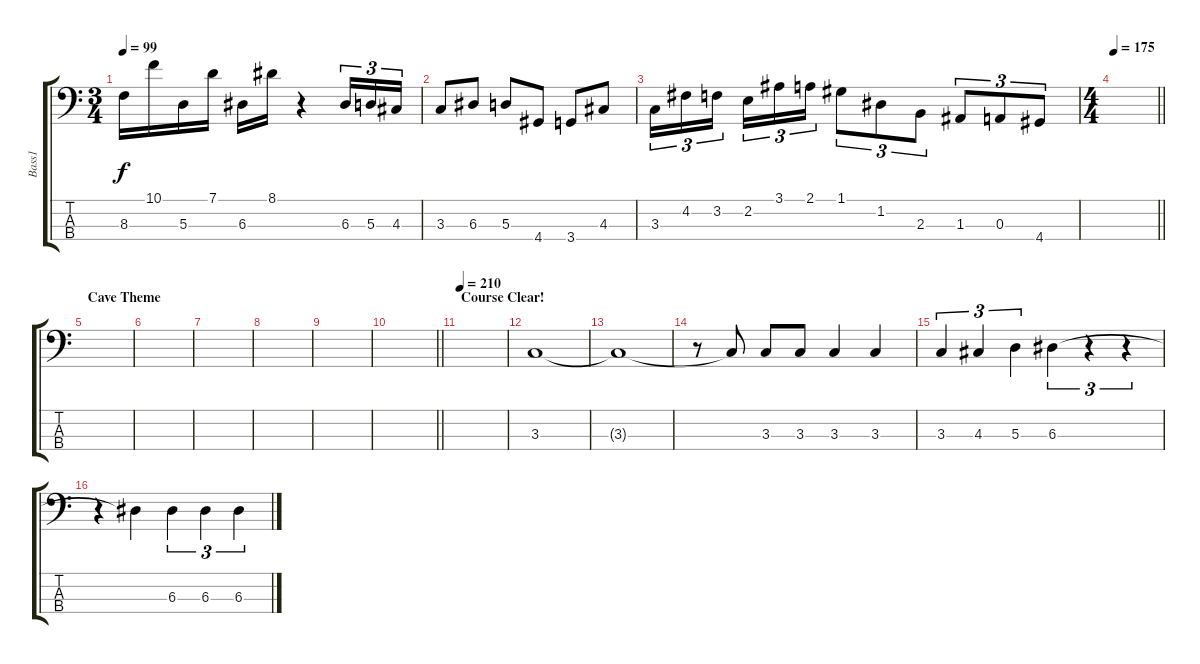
\track ("Bass1" "Bass1") {instrument electricbassfinger}
\staff {score tabs}
\tuning (G2 D2 A1 E1) {hide}
\ts (3 4)
\tempo 99
\clef f4
\ks c
8.3.16{dy f} 10.1.16 5.3.16 7.1.16 6.3.16 8.1.16 r.4 6.3.16{tu (3 2)} 5.3.16{tu (3 2)} 4.3.16{tu (3 2)} |
3.3.8 6.3.8 5.3.8 4.4.8 3.4.8 4.3.8 |
3.3.16{tu (3 2)} 4.2.16{tu (3 2)} 3.2.16{tu (3 2) beam splitsecondary} 2.2.16{tu (3 2)} 3.1.16{tu (3 2)} 2.1.16{tu (3 2)} 1.1.8{tu (3 2)} 1.2.8{tu (3 2)} 2.3.8{tu (3 2)} 1.3.8{tu (3 2)} 0.3.8{tu (3 2)} 4.4.8{tu (3 2)} |
\ts (4 4)
\tempo 175
\barLineRight lightlight
|
\section ("" "Cave Theme")
|
|
|
|
|
\barLineRight lightlight
|
\section ("" "Course Clear!")
\tempo 210
|
3.3.1 |
3.3{t}.1 |
r.8 3.3{t}.8 3.3.8 3.3.8 3.3.4 3.3.4 |
3.3.4{tu (3 2)} 4.3.4{tu (3 2)} 5.3.4{tu (3 2)} 6.3.4{tu (3 2)} r.4{tu (3 2)} r.4{tu (3 2)} |
r.4 6.3{t}.4 6.3.4{tu (3 2)} 6.3.4{tu (3 2)} 6.3.4{tu (3 2)}
